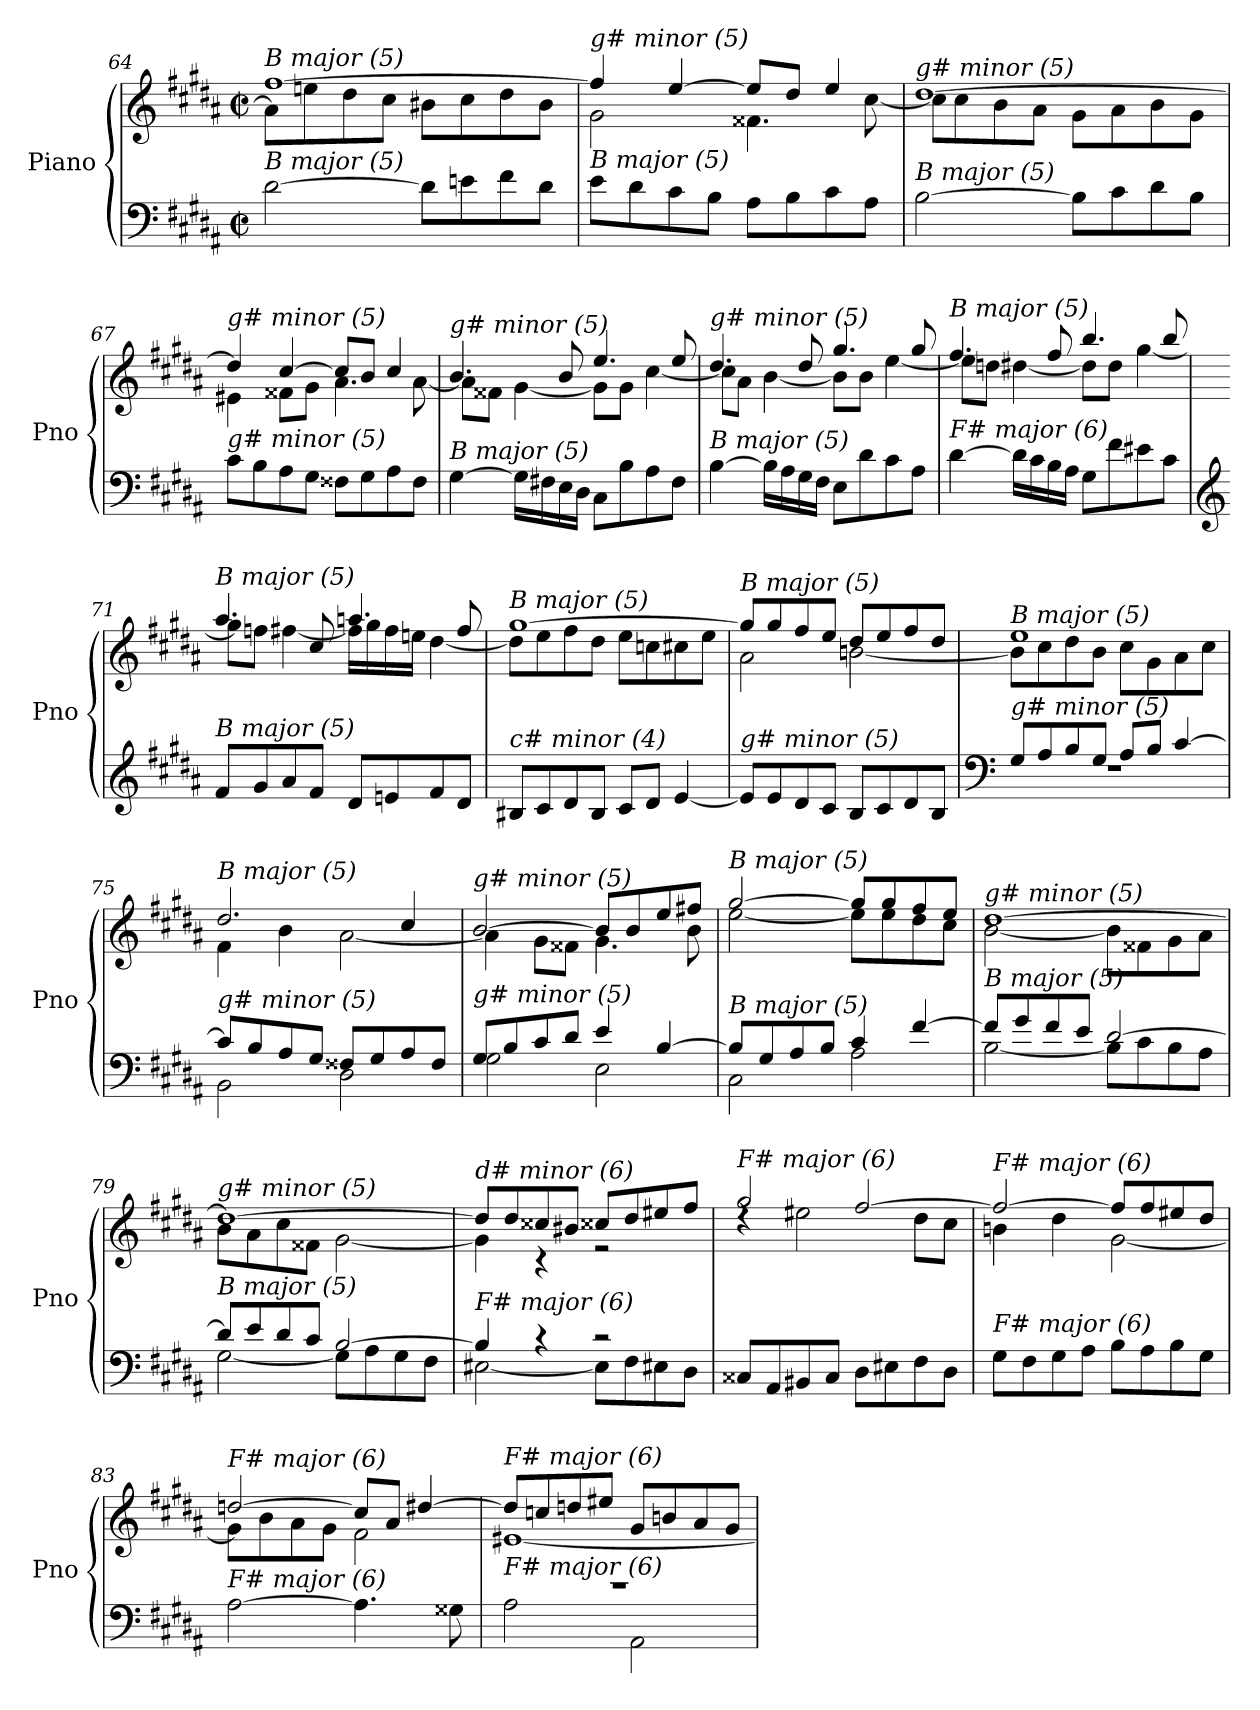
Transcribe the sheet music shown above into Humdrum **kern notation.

**kern	**kern
*part1	*part1
*staff2	*staff1
*I"Piano	*
*I'Pno	*
!!LO:LB:g=z
*clefF4	*clefG2
*k[f#c#g#d#a#]	*k[f#c#g#d#a#]
*M2/2	*M2/2
*met(c|)	*met(c|)
=64	=64
*	*^
!	!LO:TX:i:t=B major (5)	!
!LO:TX:i:t=B major (5)	!	!
[2d#\	[1ff#	8a#\L]
.	.	8een\
.	.	8dd#\
.	.	8cc#\J
8d#\L]	.	8b#X\L
8en\	.	8cc#\
8f#\	.	8dd#\
8d#\J	.	8b#\J
=65	=65	=65
!	!LO:TX:i:t=g# minor (5)	!
!LO:TX:i:t=B major (5)	!	!
8e\L	4ff#/]	2g#\
8d#\	.	.
8c#\	[4ee/	.
8B\J	.	.
8A#\L	8ee/L]	4.f##X\
8B\	8dd#/J	.
8c#\	4ee/	.
8A#\J	.	[8cc#\
=66	=66	=66
!	!LO:TX:i:t=g# minor (5)	!
!LO:TX:i:t=B major (5)	!	!
[2B\	[1dd#	8cc#\L]
.	.	8cc#\
.	.	8b\
.	.	8a#\J
8B\L]	.	8g#\L
8c#\	.	8a#\
8d#\	.	8b\
8B\J	.	8g#\J
=67	=67	=67
!	!LO:TX:i:t=g# minor (5)	!
!LO:TX:i:t=g# minor (5)	!	!
8c#\L	4dd#/]	4e#X\
8B\	.	.
8A#\	[4cc#/	8f##X\L
8G#\J	.	8g#\J
8F##X\L	8cc#/L]	4.a#\
8G#\	8b/J	.
8A#\	4cc#/	.
8F##\J	.	[8a#\
=68	=68	=68
!	!LO:TX:i:t=g# minor (5)	!
!LO:TX:i:t=B major (5)	!	!
[4G#\	4.b/	8a#\L]
.	.	8f##X\J
16G#\LL]	.	[4g#\
16F#X\	.	.
16E\	8b/	.
16D#\JJ	.	.
8C#\L	4.ee/	8g#\L]
8B\	.	8g#\J
8A#\	.	[4cc#\
8F#\J	8ee/	.
!!LO:LB:g=z	!!
=69	=69	=69
!	!LO:TX:i:t=g# minor (5)	!
!LO:TX:i:t=B major (5)	!	!
[4B\	4.dd#/	8cc#\L]
.	.	8a#\J
16B\LL]	.	[4b\
16A#\	.	.
16G#\	8dd#/	.
16F#\JJ	.	.
8E\L	4.gg#/	8b\L]
8d#\	.	8b\J
8c#\	.	[4ee\
8A#\J	8gg#/	.
=70	=70	=70
!	!LO:TX:i:t=B major (5)	!
!LO:TX:i:t=F# major (6)	!	!
[4d#\	4.ff#/	8ee\L]
.	.	8ddni\J
16d#\LL]	.	[4dd#\
16c#\	.	.
16B\	8ff#/	.
16A#\JJ	.	.
8G#\L	4.bb/	8dd#\L]
8f#\	.	8dd#\J
8e#X\	.	[4gg#\
8c#\J	8bb/	.
=71	=71	=71
*clefG2	*	*
!	!LO:TX:i:t=B major (5)	!
!LO:TX:i:t=B major (5)	!	!
8f#/L	4.aa#/	8gg#\L]
8g#/	.	8ffni\J
8a#/	.	[4ff#\
8f#/J	8cc#/	.
8d#/L	4.aan/	16ff#\LL]
.	.	16gg#\
8en/	.	16ff#\
.	.	16een\JJ
8f#/	.	[4dd#\
8d#/J	8ff#/	.
=72	=72	=72
!	!LO:TX:i:t=B major (5)	!
!LO:TX:i:t=c# minor (4)	!	!
8B#X/L	[1gg#	8dd#\L]
8c#/	.	8ee\
8d#/	.	8ff#\
8B#/J	.	8dd#\J
8c#/L	.	8ee\L
8d#/J	.	8ccni\
[4e/	.	8cc#\
.	.	8ee\J
!!LO:LB:g=z	!!
=73	=73	=73
!	!LO:TX:i:t=B major (5)	!
!LO:TX:i:t=g# minor (5)	!	!
8e/L]	8gg#/L]	2a#\
8e/	8gg#/	.
8d#/	8ff#/	.
8c#/J	8ee/J	.
8B/L	8dd#/L	[2bn\
8c#/	8ee/	.
8d#/	8ff#/	.
8B/J	8dd#/J	.
=74	=74	=74
*clefF4	*	*
*^	*	*
!	!	!LO:TX:i:t=B major (5)	!
!LO:TX:i:t=g# minor (5)	!	!	!
8G#/L	1rF	1ee	8b\L]
8A#/	.	.	8cc#\
8B/	.	.	8dd#\
8G#/J	.	.	8b\J
8A#/L	.	.	8cc#\L
8B/J	.	.	8g#\
[4c#/	.	.	8a#\
.	.	.	8cc#\J
=75	=75	=75	=75
!	!	!LO:TX:i:t=B major (5)	!
!LO:TX:i:t=g# minor (5)	!	!	!
8c#/L]	2BB\	2.dd#/	4f#\
8B/	.	.	.
8A#/	.	.	4b\
8G#/J	.	.	.
8F##X/L	2D#\	.	[2a#\
8G#/	.	.	.
8A#/	.	4cc#/	.
8F##/J	.	.	.
=76	=76	=76	=76
!	!	!LO:TX:i:t=g# minor (5)	!
!LO:TX:i:t=g# minor (5)	!	!	!
8G#/L	2G#\	[2b/	4a#\]
8B/	.	.	.
8c#/	.	.	8g#\L
8d#/J	.	.	8f##X\J
4e/	2E\	8b/L]	4.g#\
.	.	8b/	.
[4B/	.	8ee/	.
.	.	8ff#X/J	8b\
=77	=77	=77	=77
!	!	!LO:TX:i:t=B major (5)	!
!LO:TX:i:t=B major (5)	!	!	!
8B/L]	2C#\	[2gg#/	[2ee\
8G#/	.	.	.
8A#/	.	.	.
8B/J	.	.	.
4c#/	2A#\	8gg#/L]	8ee\L]
.	.	8gg#/	8ee\
[4f#/	.	8ff#/	8dd#\
.	.	8ee/J	8cc#\J
!!LO:PB:g=z	!!
=78	=78	=78	=78
!	!	!LO:TX:i:t=g# minor (5)	!
!LO:TX:i:t=B major (5)	!	!	!
8f#/L]	[2B\	[1dd#	[2b\
8g#/	.	.	.
8f#/	.	.	.
8e/J	.	.	.
[2d#/	8B\L]	.	8b\L]
.	8c#\	.	8f##X\
.	8B\	.	8g#\
.	8A#\J	.	8a#\J
=79	=79	=79	=79
!	!	!LO:TX:i:t=g# minor (5)	!
!LO:TX:i:t=B major (5)	!	!	!
8d#/L]	[2G#\	1dd#_	8b\L
8e/	.	.	8a#\
8d#/	.	.	8cc#\
8c#/J	.	.	8f##X\J
[2B/	8G#\L]	.	[2g#\
.	8A#\	.	.
.	8G#\	.	.
.	8F#\J	.	.
=80	=80	=80	=80
!	!	!LO:TX:i:t=d# minor (6)	!
!LO:TX:i:t=F# major (6)	!	!	!
4B/]	[2E#X\	8dd#/L]	4g#\]
.	.	8dd#/	.
4r	.	8cc##X/	4r
.	.	8b#X/J	.
2r	8E#\L]	8cc##X/L	2r
.	8F#\	8dd#/	.
.	8E#X\	8ee#X/	.
.	8D#\J	8ff#/J	.
=81	=81	=81	=81
!	!	!LO:TX:i:t=F# major (6)	!
!LO:TX:i:t=d# minor (6)	!	!	!
*v	*v	*	*
8C##X/L	2gg#/	4rdd
8AA#/	.	.
8BB#X/	.	2ee#X\
8C##/J	.	.
8D#\L	[2ff#/	.
8E#X\	.	.
8F#\	.	8dd#\L
8D#\J	.	8cc#\J
=82	=82	=82
!	!LO:TX:i:t=F# major (6)	!
!LO:TX:i:t=F# major (6)	!	!
8G#\L	2ff#/_	4bn\
8F#\	.	.
8G#\	.	4dd#\
8A#\J	.	.
8B\L	8ff#/L]	[2g#\
8A#\	8ff#/	.
8B\	8ee#X/	.
8G#\J	8dd#/J	.
!!LO:LB:g=z	!!
=83	=83	=83
!	!LO:TX:i:t=F# major (6)	!
!LO:TX:i:t=F# major (6)	!	!
[2A#\	[2ddni/	8g#\L]
.	.	8b\
.	.	8a#\
.	.	8g#\J
4.A#\]	8cc##/L]	2f#\
.	8a#/J	.
.	[4dd#/	.
8G##Xj\	.	.
=84	=84	=84
*^	*	*
!	!	!LO:TX:i:t=F# major (6)	!
!LO:TX:i:t=F# major (6)	!	!	!
1r	2A#\	8dd#/L]	[1e#X
.	.	8ccni/	.
.	.	8ddni/	.
.	.	8ee#X/J	.
.	2AA#\	8g#/L	.
.	.	8bn/	.
.	.	8a#/	.
.	.	8g#/J	.
*v	*v	*	*
*	*v	*v
=	=
*-	*-
